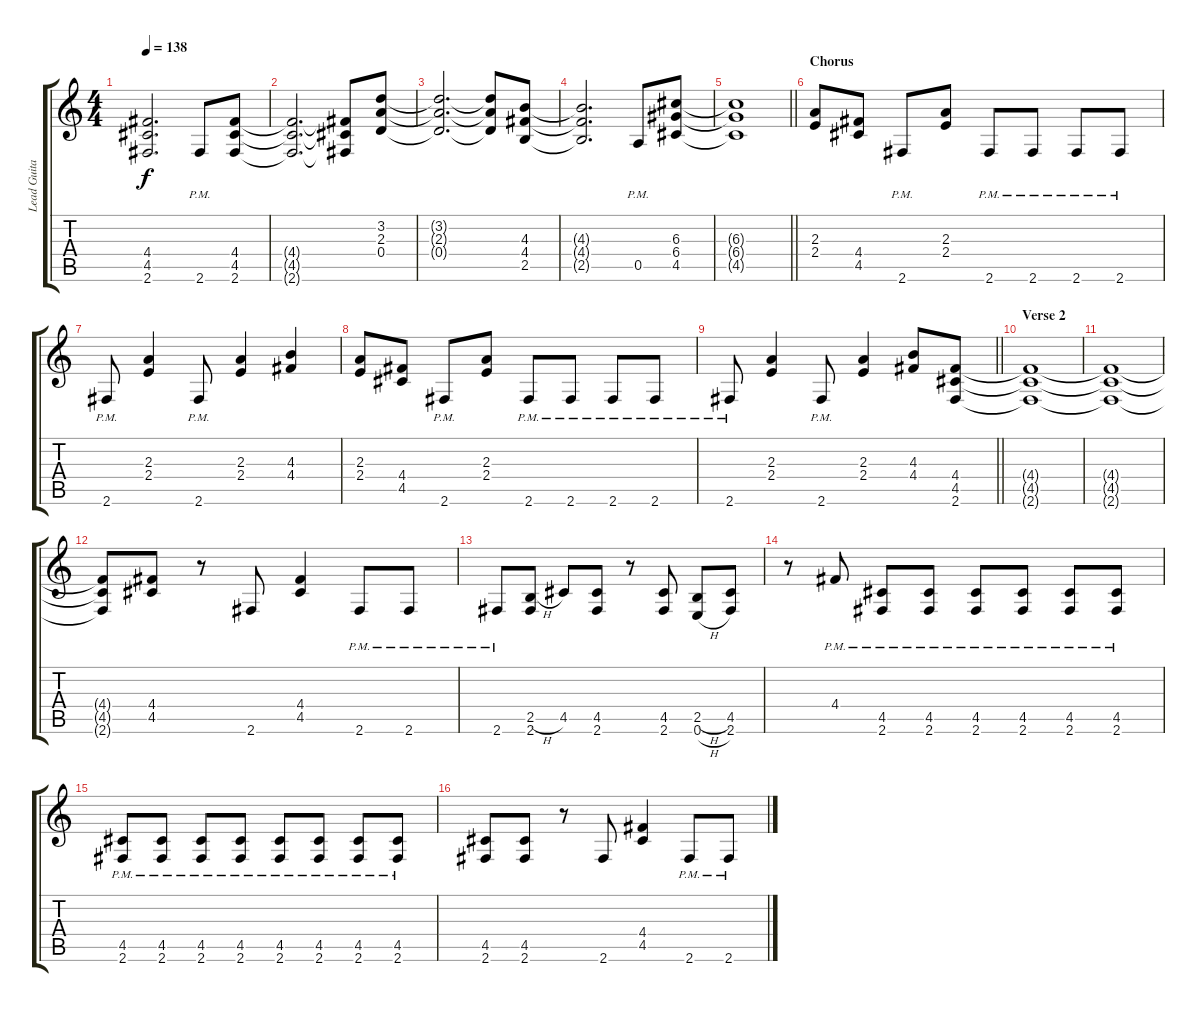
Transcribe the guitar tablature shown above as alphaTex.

\track ("Lead Guitar (Glenn Tipton)" "Lead Guita") {instrument distortionguitar}
\staff {score tabs}
\tuning (E4 B3 G3 D3 A2 E2) {hide}
\ts (4 4)
\tempo 138
\clef g2
\ks c
(4.4{t} 4.5{t} 2.6{t}).2{d dy f} 2.6{pm}.8 (4.4 4.5 2.6).8 |
(4.4{t} 4.5{t} 2.6{t}).2{d} (4.4{t} 4.5{t} 2.6{t}).8 (3.2 2.3 0.4).8 |
(3.2{t} 2.3{t} 0.4{t}).2{d} (3.2{t} 2.3{t} 0.4{t}).8 (4.3 4.4 2.5).8 |
(4.3{t} 4.4{t} 2.5{t}).2{d} 0.5{pm}.8 (6.3 6.4 4.5).8 |
\barLineRight lightlight
(6.3{t} 6.4{t} 4.5{t}).1 |
\section ("" "Chorus")
(2.3 2.4).8 (4.4 4.5).8 2.6{pm}.8 (2.3 2.4).8 2.6{pm}.8 2.6{pm}.8 2.6{pm}.8 2.6{pm}.8 |
2.6{pm}.8 (2.3 2.4).4 2.6{pm}.8 (2.3 2.4).4 (4.3 4.4).4 |
(2.3 2.4).8 (4.4 4.5).8 2.6{pm}.8 (2.3 2.4).8 2.6{pm}.8 2.6{pm}.8 2.6{pm}.8 2.6{pm}.8 |
\barLineRight lightlight
2.6{pm}.8 (2.3 2.4).4 2.6{pm}.8 (2.3 2.4).4 (4.3 4.4).8 (4.4 4.5 2.6).8 |
\section ("" "Verse 2")
(4.4{t} 4.5{t} 2.6{t}).1 |
(4.4{t} 4.5{t} 2.6{t}).1 |
(4.4{t} 4.5{t} 2.6{t}).8 (4.4 4.5).8 r.8 2.6.8 (4.4 4.5).4 2.6{pm}.8 2.6{pm}.8 |
2.6{pm}.8 (2.5{h} 2.6).8 4.5.8 (4.5 2.6).8 r.8 (4.5 2.6).8 (2.5{h} 0.6{h}).8 (4.5 2.6).8 |
r.8 4.4{pm}.8 (4.5{pm} 2.6{pm}).8 (4.5{pm} 2.6{pm}).8 (4.5{pm} 2.6{pm}).8 (4.5{pm} 2.6{pm}).8 (4.5{pm} 2.6{pm}).8 (4.5{pm} 2.6{pm}).8 |
(4.5{pm} 2.6{pm}).8 (4.5{pm} 2.6{pm}).8 (4.5{pm} 2.6{pm}).8 (4.5{pm} 2.6{pm}).8 (4.5{pm} 2.6{pm}).8 (4.5{pm} 2.6{pm}).8 (4.5{pm} 2.6{pm}).8 (4.5{pm} 2.6{pm}).8 |
(4.5 2.6).8 (4.5 2.6).8 r.8 2.6.8 (4.4 4.5).4 2.6{pm}.8 2.6{pm}.8
